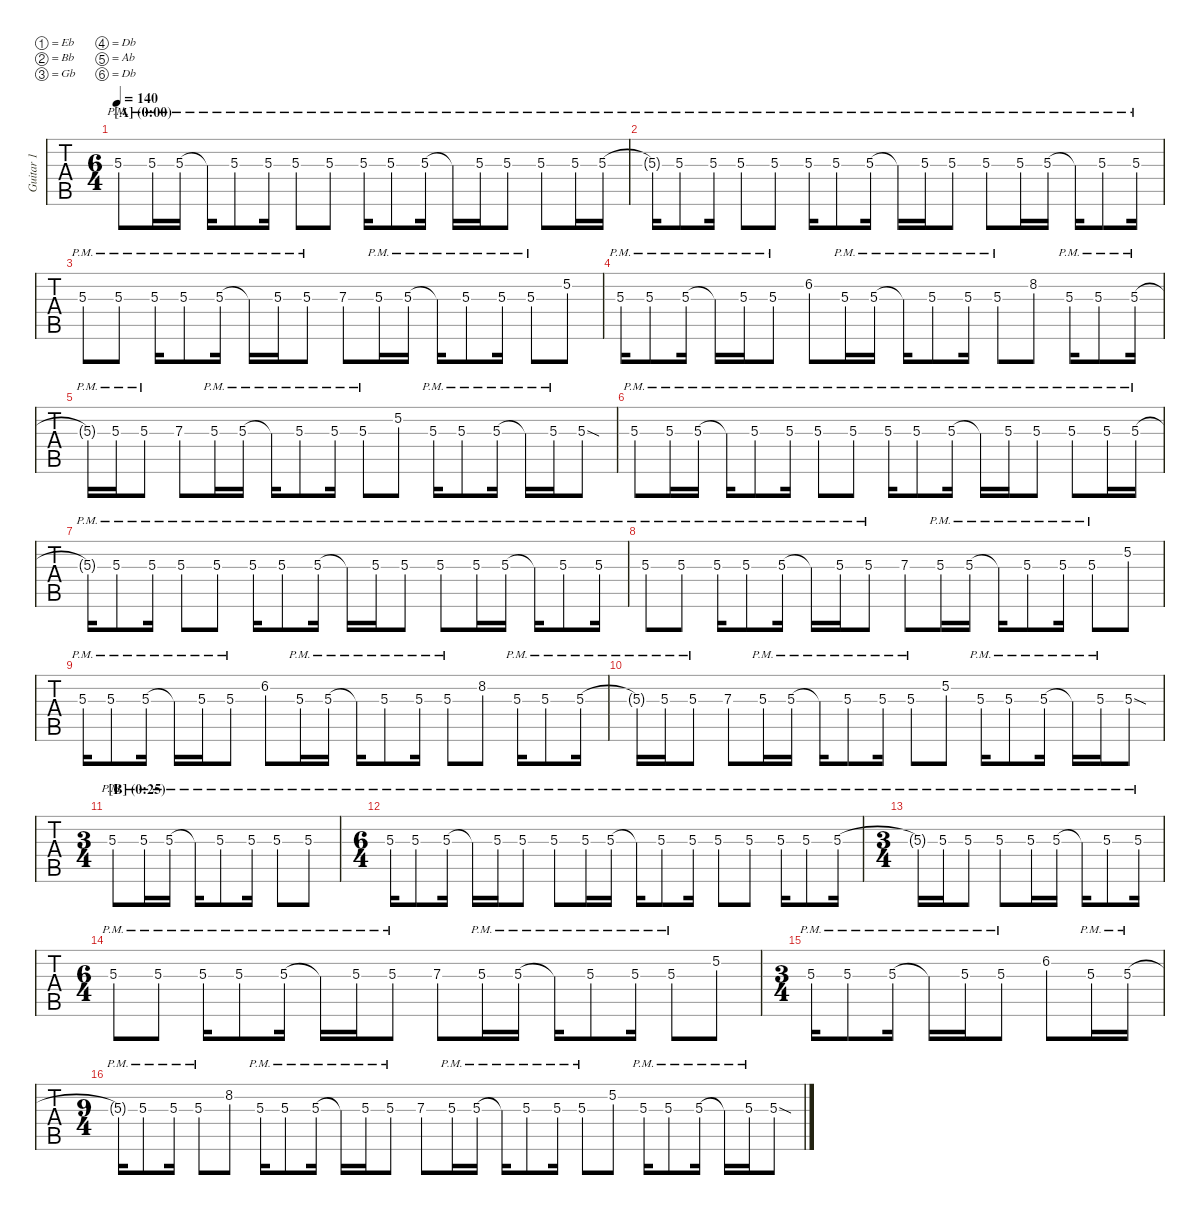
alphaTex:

\defaultSystemsLayout 4
\hideDynamics
\bracketExtendMode nobrackets
\multiTrackTrackNamePolicy allsystems
\firstSystemTrackNameMode fullname
\otherSystemsTrackNameMode fullname
\otherSystemsTrackNameOrientation horizontal
\track ("Guitar 1" "Guitar 1") {instrument overdrivenguitar}
\staff {tabs}
\tuning (Eb4 Bb3 Gb3 Db3 Ab2 Db2)
\ts (6 4)
\beaming (8 2 2 2 2 2 2)
\section ("A" "(0:00)")
\scale
1.02315
\tempo 140
\accidentals auto
\clef g2
\ottava regular
\simile none
\ks aminor
5.3{pm acc #}.8{dy mf instrument overdrivenguitar} 5.3{pm acc #}.16 5.3{pm acc #}.16 5.3{pm t acc #}.16 5.3{pm acc #}.8 5.3{pm acc #}.16 5.3{pm acc #}.8 5.3{pm acc #}.8 5.3{pm acc #}.16 5.3{pm acc #}.8 5.3{pm acc #}.16 5.3{pm t acc #}.16 5.3{pm acc #}.16 5.3{pm acc #}.8 5.3{pm acc #}.8 5.3{pm acc #}.16 5.3{pm acc #}.16 |
\scale
0.976851 5.3{pm t acc #}.16 5.3{pm acc #}.8 5.3{pm acc #}.16 5.3{pm acc #}.8 5.3{pm acc #}.8 5.3{pm acc #}.16 5.3{pm acc #}.8 5.3{pm acc #}.16 5.3{pm t acc #}.16 5.3{pm acc #}.16 5.3{pm acc #}.8 5.3{pm acc #}.8 5.3{pm acc #}.16 5.3{pm acc #}.16 5.3{pm t acc #}.16 5.3{pm acc #}.8 5.3{pm acc #}.16 |
5.3{pm acc #}.8 5.3{pm acc #}.8 5.3{pm acc #}.16 5.3{pm acc #}.8 5.3{pm acc #}.16 5.3{pm t acc #}.16 5.3{pm acc #}.16 5.3{pm acc #}.8 7.3{acc x}.8 5.3{pm acc #}.16 5.3{pm acc #}.16 5.3{pm t acc #}.16 5.3{pm acc #}.8 5.3{pm acc #}.16 5.3{pm acc #}.8 5.2{acc x}.8 |
5.3{pm acc #}.16 5.3{pm acc #}.8 5.3{pm acc #}.16 5.3{pm t acc #}.16 5.3{pm acc #}.16 5.3{pm acc #}.8 6.2{acc #}.8 5.3{pm acc #}.16 5.3{pm acc #}.16 5.3{pm t acc #}.16 5.3{pm acc #}.8 5.3{pm acc #}.16 5.3{pm acc #}.8 8.2{acc x}.8 5.3{pm acc #}.16 5.3{pm acc #}.8 5.3{pm acc #}.16 |
5.3{pm t acc #}.16 5.3{pm acc #}.16 5.3{pm acc #}.8 7.3{acc x}.8 5.3{pm acc #}.16 5.3{pm acc #}.16 5.3{pm t acc #}.16 5.3{pm acc #}.8 5.3{pm acc #}.16 5.3{pm acc #}.8 5.2{acc x}.8 5.3{pm acc #}.16 5.3{pm acc #}.8 5.3{pm acc #}.16 5.3{pm t acc #}.16 5.3{pm acc #}.16 5.3{sod acc #}.8 |
5.3{pm acc #}.8 5.3{pm acc #}.16 5.3{pm acc #}.16 5.3{pm t acc #}.16 5.3{pm acc #}.8 5.3{pm acc #}.16 5.3{pm acc #}.8 5.3{pm acc #}.8 5.3{pm acc #}.16 5.3{pm acc #}.8 5.3{pm acc #}.16 5.3{pm t acc #}.16 5.3{pm acc #}.16 5.3{pm acc #}.8 5.3{pm acc #}.8 5.3{pm acc #}.16 5.3{pm acc #}.16 |
\scale
1.02216 5.3{pm t acc #}.16 5.3{pm acc #}.8 5.3{pm acc #}.16 5.3{pm acc #}.8 5.3{pm acc #}.8 5.3{pm acc #}.16 5.3{pm acc #}.8 5.3{pm acc #}.16 5.3{pm t acc #}.16 5.3{pm acc #}.16 5.3{pm acc #}.8 5.3{pm acc #}.8 5.3{pm acc #}.16 5.3{pm acc #}.16 5.3{pm t acc #}.16 5.3{pm acc #}.8 5.3{pm acc #}.16 |
\scale
0.977839 5.3{pm acc #}.8 5.3{pm acc #}.8 5.3{pm acc #}.16 5.3{pm acc #}.8 5.3{pm acc #}.16 5.3{pm t acc #}.16 5.3{pm acc #}.16 5.3{pm acc #}.8 7.3{acc x}.8 5.3{pm acc #}.16 5.3{pm acc #}.16 5.3{pm t acc #}.16 5.3{pm acc #}.8 5.3{pm acc #}.16 5.3{pm acc #}.8 5.2{acc x}.8 |
\scale
1.02164 5.3{pm acc #}.16 5.3{pm acc #}.8 5.3{pm acc #}.16 5.3{pm t acc #}.16 5.3{pm acc #}.16 5.3{pm acc #}.8 6.2{acc #}.8 5.3{pm acc #}.16 5.3{pm acc #}.16 5.3{pm t acc #}.16 5.3{pm acc #}.8 5.3{pm acc #}.16 5.3{pm acc #}.8 8.2{acc x}.8 5.3{pm acc #}.16 5.3{pm acc #}.8 5.3{pm acc #}.16 |
\scale
0.97836 5.3{pm t acc #}.16 5.3{pm acc #}.16 5.3{pm acc #}.8 7.3{acc x}.8 5.3{pm acc #}.16 5.3{pm acc #}.16 5.3{pm t acc #}.16 5.3{pm acc #}.8 5.3{pm acc #}.16 5.3{pm acc #}.8 5.2{acc x}.8 5.3{pm acc #}.16 5.3{pm acc #}.8 5.3{pm acc #}.16 5.3{pm t acc #}.16 5.3{pm acc #}.16 5.3{sod acc #}.8 |
\ts (3 4)
\section ("B" "(0:25)")
\scale
1.01922 5.3{pm acc #}.8 5.3{pm acc #}.16 5.3{pm acc #}.16 5.3{pm t acc #}.16 5.3{pm acc #}.8 5.3{pm acc #}.16 5.3{pm acc #}.8 5.3{pm acc #}.8 |
\ts (6 4)
\scale
0.980778 5.3{pm acc #}.16 5.3{pm acc #}.8 5.3{pm acc #}.16 5.3{pm t acc #}.16 5.3{pm acc #}.16 5.3{pm acc #}.8 5.3{pm acc #}.8 5.3{pm acc #}.16 5.3{pm acc #}.16 5.3{pm t acc #}.16 5.3{pm acc #}.8 5.3{pm acc #}.16 5.3{pm acc #}.8 5.3{pm acc #}.8 5.3{pm acc #}.16 5.3{pm acc #}.8 5.3{pm acc #}.16 |
\ts (3 4)
\scale
1.02043 5.3{pm t acc #}.16 5.3{pm acc #}.16 5.3{pm acc #}.8 5.3{pm acc #}.8 5.3{pm acc #}.16 5.3{pm acc #}.16 5.3{pm t acc #}.16 5.3{pm acc #}.8 5.3{pm acc #}.16 |
\ts (6 4)
\scale
0.979566 5.3{pm acc #}.8 5.3{pm acc #}.8 5.3{pm acc #}.16 5.3{pm acc #}.8 5.3{pm acc #}.16 5.3{pm t acc #}.16 5.3{pm acc #}.16 5.3{pm acc #}.8 7.3{acc x}.8 5.3{pm acc #}.16 5.3{pm acc #}.16 5.3{pm t acc #}.16 5.3{pm acc #}.8 5.3{pm acc #}.16 5.3{pm acc #}.8 5.2{acc x}.8 |
\ts (3 4)
\scale
1.02033 5.3{pm acc #}.16 5.3{pm acc #}.8 5.3{pm acc #}.16 5.3{pm t acc #}.16 5.3{pm acc #}.16 5.3{pm acc #}.8 6.2{acc #}.8 5.3{pm acc #}.16 5.3{pm acc #}.16 |
\ts (9 4)
\beaming (8 2 2 2 2 2 2 2 2 2)
\scale
0.979669 5.3{pm t acc #}.16 5.3{pm acc #}.8 5.3{pm acc #}.16 5.3{pm acc #}.8 8.2{acc x}.8 5.3{pm acc #}.16 5.3{pm acc #}.8 5.3{pm acc #}.16 5.3{pm t acc #}.16 5.3{pm acc #}.16 5.3{pm acc #}.8 7.3{acc x}.8 5.3{pm acc #}.16 5.3{pm acc #}.16 5.3{pm t acc #}.16 5.3{pm acc #}.8 5.3{pm acc #}.16 5.3{pm acc #}.8 5.2{acc x}.8 5.3{pm acc #}.16 5.3{pm acc #}.8 5.3{pm acc #}.16 5.3{pm t acc #}.16 5.3{pm acc #}.16 5.3{sod acc #}.8
